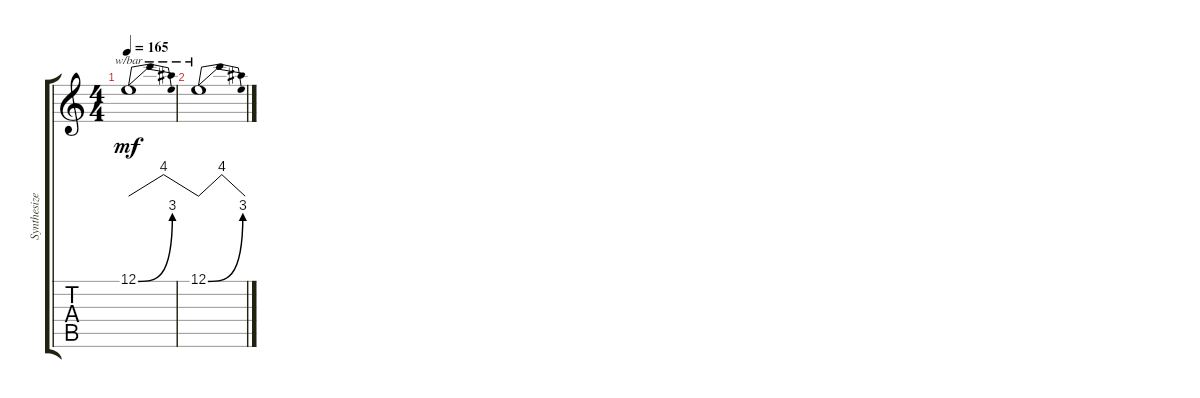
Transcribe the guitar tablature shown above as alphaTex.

\track ("Synthesizer" "Synthesize") {instrument lead8bassandlead}
\staff {score tabs}
\tuning (E4 B3 G3 D3 A2 E2) {hide}
\ts (4 4)
\tempo 165
\clef g2
\ks c
12.1{be (bend 0 0 60 12)}.1{tbe (dip default 0 0 30 16 60 0) dy mf} |
12.1{be (bend 0 0 60 12)}.1{tbe (dip default 0 0 30 16 60 0)}
